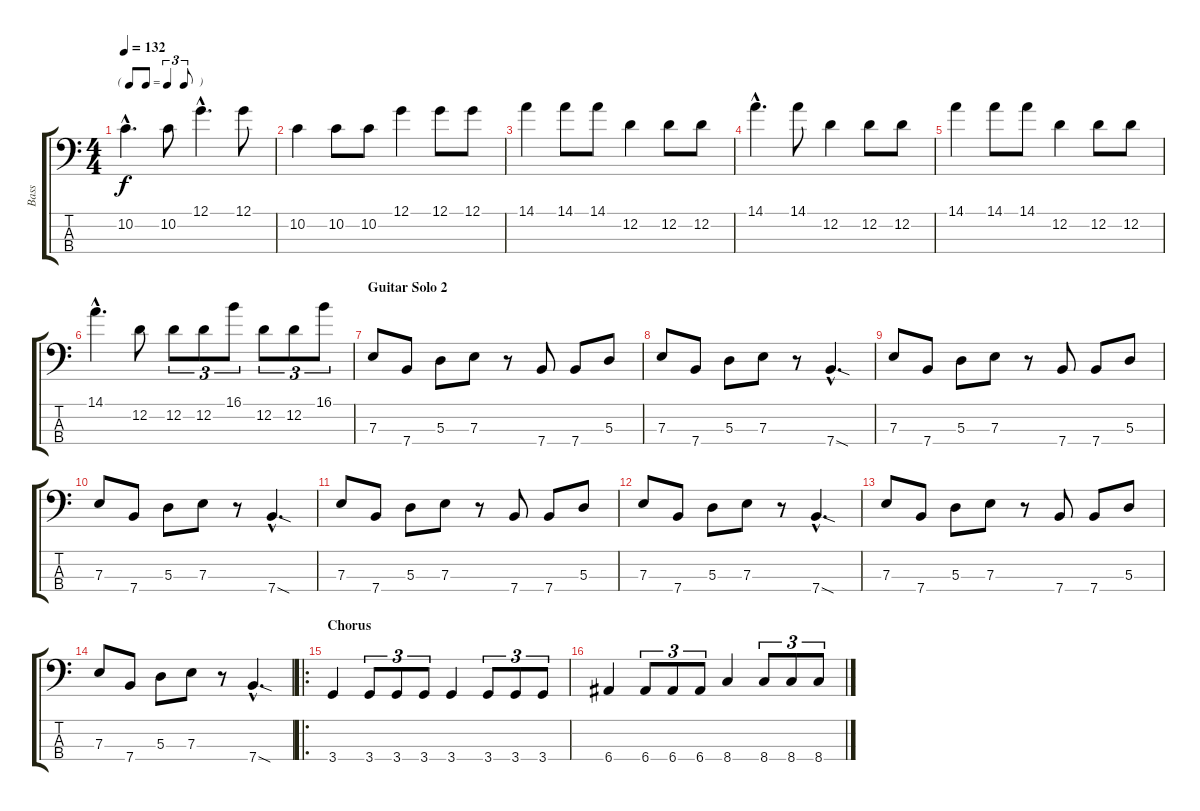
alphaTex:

\track ("Bass" "Bass") {instrument electricbasspick}
\staff {score tabs}
\tuning (G2 D2 A1 E1) {hide}
\ts (4 4)
\tf triplet8th
\tempo 132
\clef f4
\ks c
10.2{hac}.4{d dy f} 10.2.8 12.1{hac}.4{d} 12.1.8 |
10.2.4 10.2.8 10.2.8 12.1.4 12.1.8 12.1.8 |
14.1.4 14.1.8 14.1.8 12.2.4 12.2.8 12.2.8 |
14.1{hac}.4{d} 14.1.8 12.2.4 12.2.8 12.2.8 |
14.1.4 14.1.8 14.1.8 12.2.4 12.2.8 12.2.8 |
14.1{hac}.4{d} 12.2.8 12.2.8{tu (3 2)} 12.2.8{tu (3 2)} 16.1.8{tu (3 2)} 12.2.8{tu (3 2)} 12.2.8{tu (3 2)} 16.1.8{tu (3 2)} |
\section ("" "Guitar Solo 2")
7.3.8 7.4.8 5.3.8 7.3.8 r.8 7.4.8 7.4.8 5.3.8 |
7.3.8 7.4.8 5.3.8 7.3.8 r.8 7.4{sod hac}.4{d} |
7.3.8 7.4.8 5.3.8 7.3.8 r.8 7.4.8 7.4.8 5.3.8 |
7.3.8 7.4.8 5.3.8 7.3.8 r.8 7.4{sod hac}.4{d} |
7.3.8 7.4.8 5.3.8 7.3.8 r.8 7.4.8 7.4.8 5.3.8 |
7.3.8 7.4.8 5.3.8 7.3.8 r.8 7.4{sod hac}.4{d} |
7.3.8 7.4.8 5.3.8 7.3.8 r.8 7.4.8 7.4.8 5.3.8 |
7.3.8 7.4.8 5.3.8 7.3.8 r.8 7.4{sod hac}.4{d} |
\ro
\section ("" "Chorus")
3.4.4 3.4.8{tu (3 2)} 3.4.8{tu (3 2)} 3.4.8{tu (3 2)} 3.4.4 3.4.8{tu (3 2)} 3.4.8{tu (3 2)} 3.4.8{tu (3 2)} |
6.4.4 6.4.8{tu (3 2)} 6.4.8{tu (3 2)} 6.4.8{tu (3 2)} 8.4.4 8.4.8{tu (3 2)} 8.4.8{tu (3 2)} 8.4.8{tu (3 2)}
